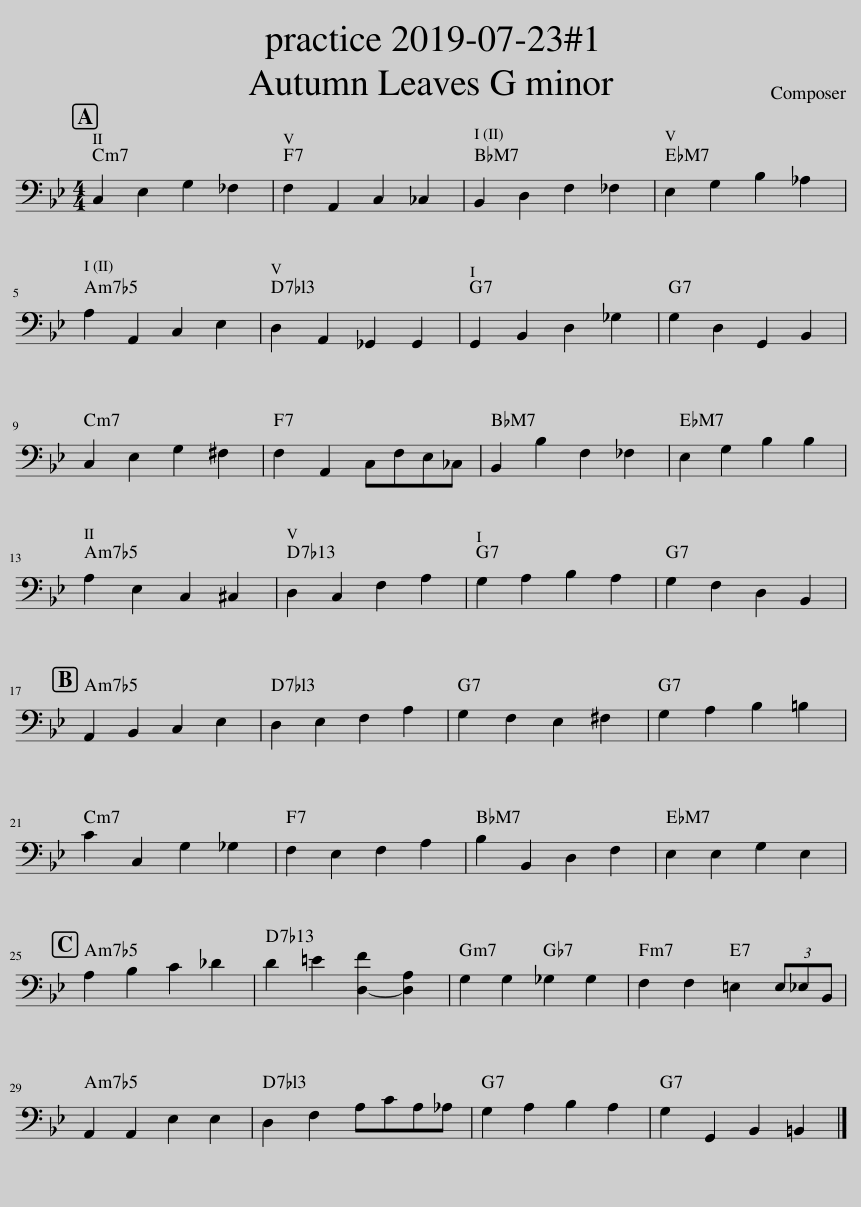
X:1
L:1/8
M:4/4
I:linebreak $
K:Bb
V:1 bass transpose=-12
V:1
 C,2 E,2 G,2 _F,2 | F,2 A,,2 C,2 _C,2 | B,,2 D,2 F,2 _F,2 | E,2 G,2 B,2 _A,2 |$ A,2 A,,2 C,2 E,2 | %5
 D,2 A,,2 _G,,2 G,,2 | G,,2 B,,2 D,2 _G,2 | G,2 D,2 G,,2 B,,2 |$ C,2 E,2 G,2 ^F,2 | F,2 A,,2 C,F,E,_C, | %10
 B,,2 B,2 F,2 _F,2 | E,2 G,2 B,2 B,2 |$ A,2 E,2 C,2 ^C,2 | D,2 C,2 F,2 A,2 | G,2 A,2 B,2 A,2 | %15
 G,2 F,2 D,2 B,,2 |$ A,,2 B,,2 C,2 E,2 | D,2 E,2 F,2 A,2 | G,2 F,2 E,2 ^F,2 | G,2 A,2 B,2 =B,2 |$ %20
 C2 C,2 G,2 _G,2 | F,2 E,2 F,2 A,2 | B,2 B,,2 D,2 F,2 | E,2 E,2 G,2 E,2 |$ A,2 B,2 C2 _D2 | %25
 D2 =E2 [D,-F]2 [D,A,]2 | G,2 G,2 _G,2 G,2 | F,2 F,2 =E,2 (3E,_E,B,, |$ A,,2 A,,2 E,2 E,2 | D,2 F,2 A,CA,_A, | %30
 G,2 A,2 B,2 A,2 | G,2 G,,2 B,,2 =B,,2 |] %32
